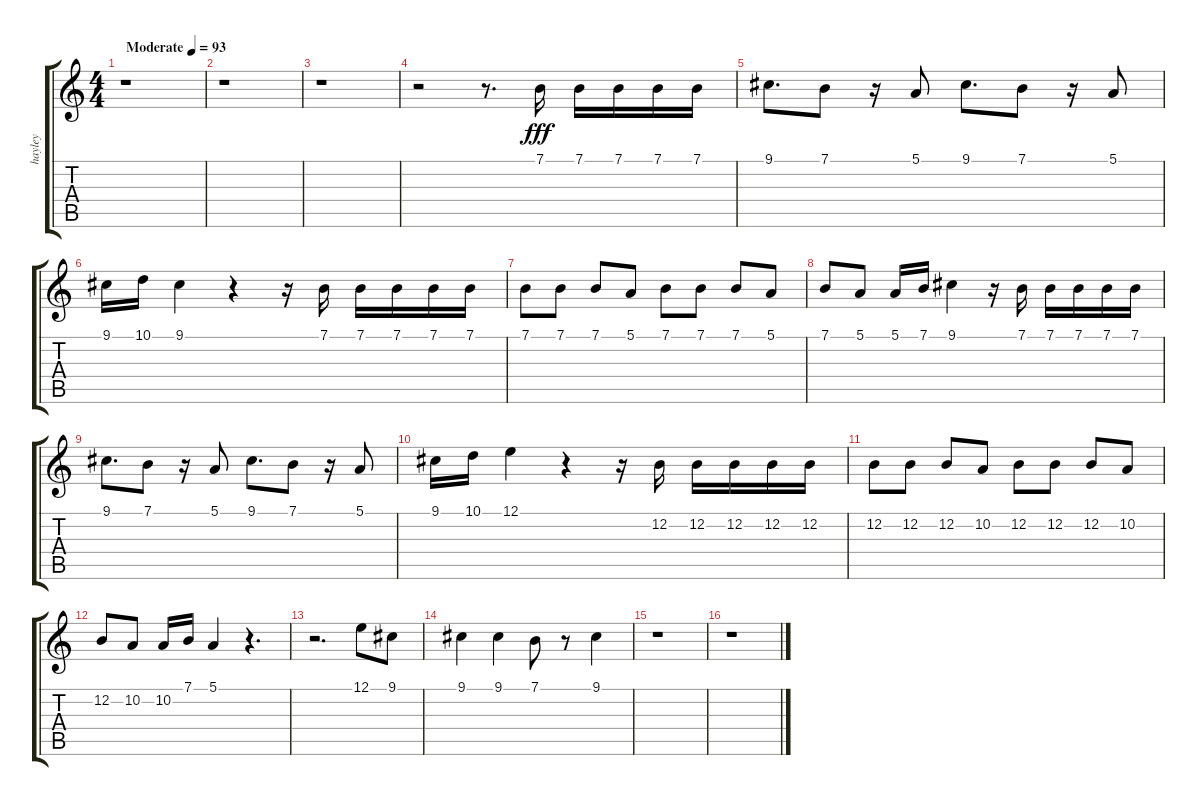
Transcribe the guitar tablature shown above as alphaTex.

\track ("hayley" "hayley") {instrument flute}
\staff {score tabs}
\tuning (E4 B3 G3 D3 A2 E2) {hide}
\ts (4 4)
\tempo (93 "Moderate")
\clef g2
\ks c
r.1{dy fff instrument flute} |
r.1 |
r.1 |
r.2 r.8{d} 7.1.16 7.1.16 7.1.16 7.1.16 7.1.16 |
9.1.8{d} 7.1.8 r.16 5.1.8 9.1.8{d} 7.1.8 r.16 5.1.8 |
9.1.16 10.1.16 9.1.4 r.4 r.16 7.1.16 7.1.16 7.1.16 7.1.16 7.1.16 |
7.1.8 7.1.8 7.1.8 5.1.8 7.1.8 7.1.8 7.1.8 5.1.8 |
7.1.8 5.1.8 5.1.16 7.1.16 9.1.4 r.16 7.1.16 7.1.16 7.1.16 7.1.16 7.1.16 |
9.1.8{d} 7.1.8 r.16 5.1.8 9.1.8{d} 7.1.8 r.16 5.1.8 |
9.1.16 10.1.16 12.1.4 r.4 r.16 12.2.16 12.2.16 12.2.16 12.2.16 12.2.16 |
12.2.8 12.2.8 12.2.8 10.2.8 12.2.8 12.2.8 12.2.8 10.2.8 |
12.2.8 10.2.8 10.2.16 7.1.16 5.1.4 r.4{d} |
r.2{d} 12.1.8 9.1.8 |
9.1.4 9.1.4 7.1.8 r.8 9.1.4 |
r.1 |
r.1
